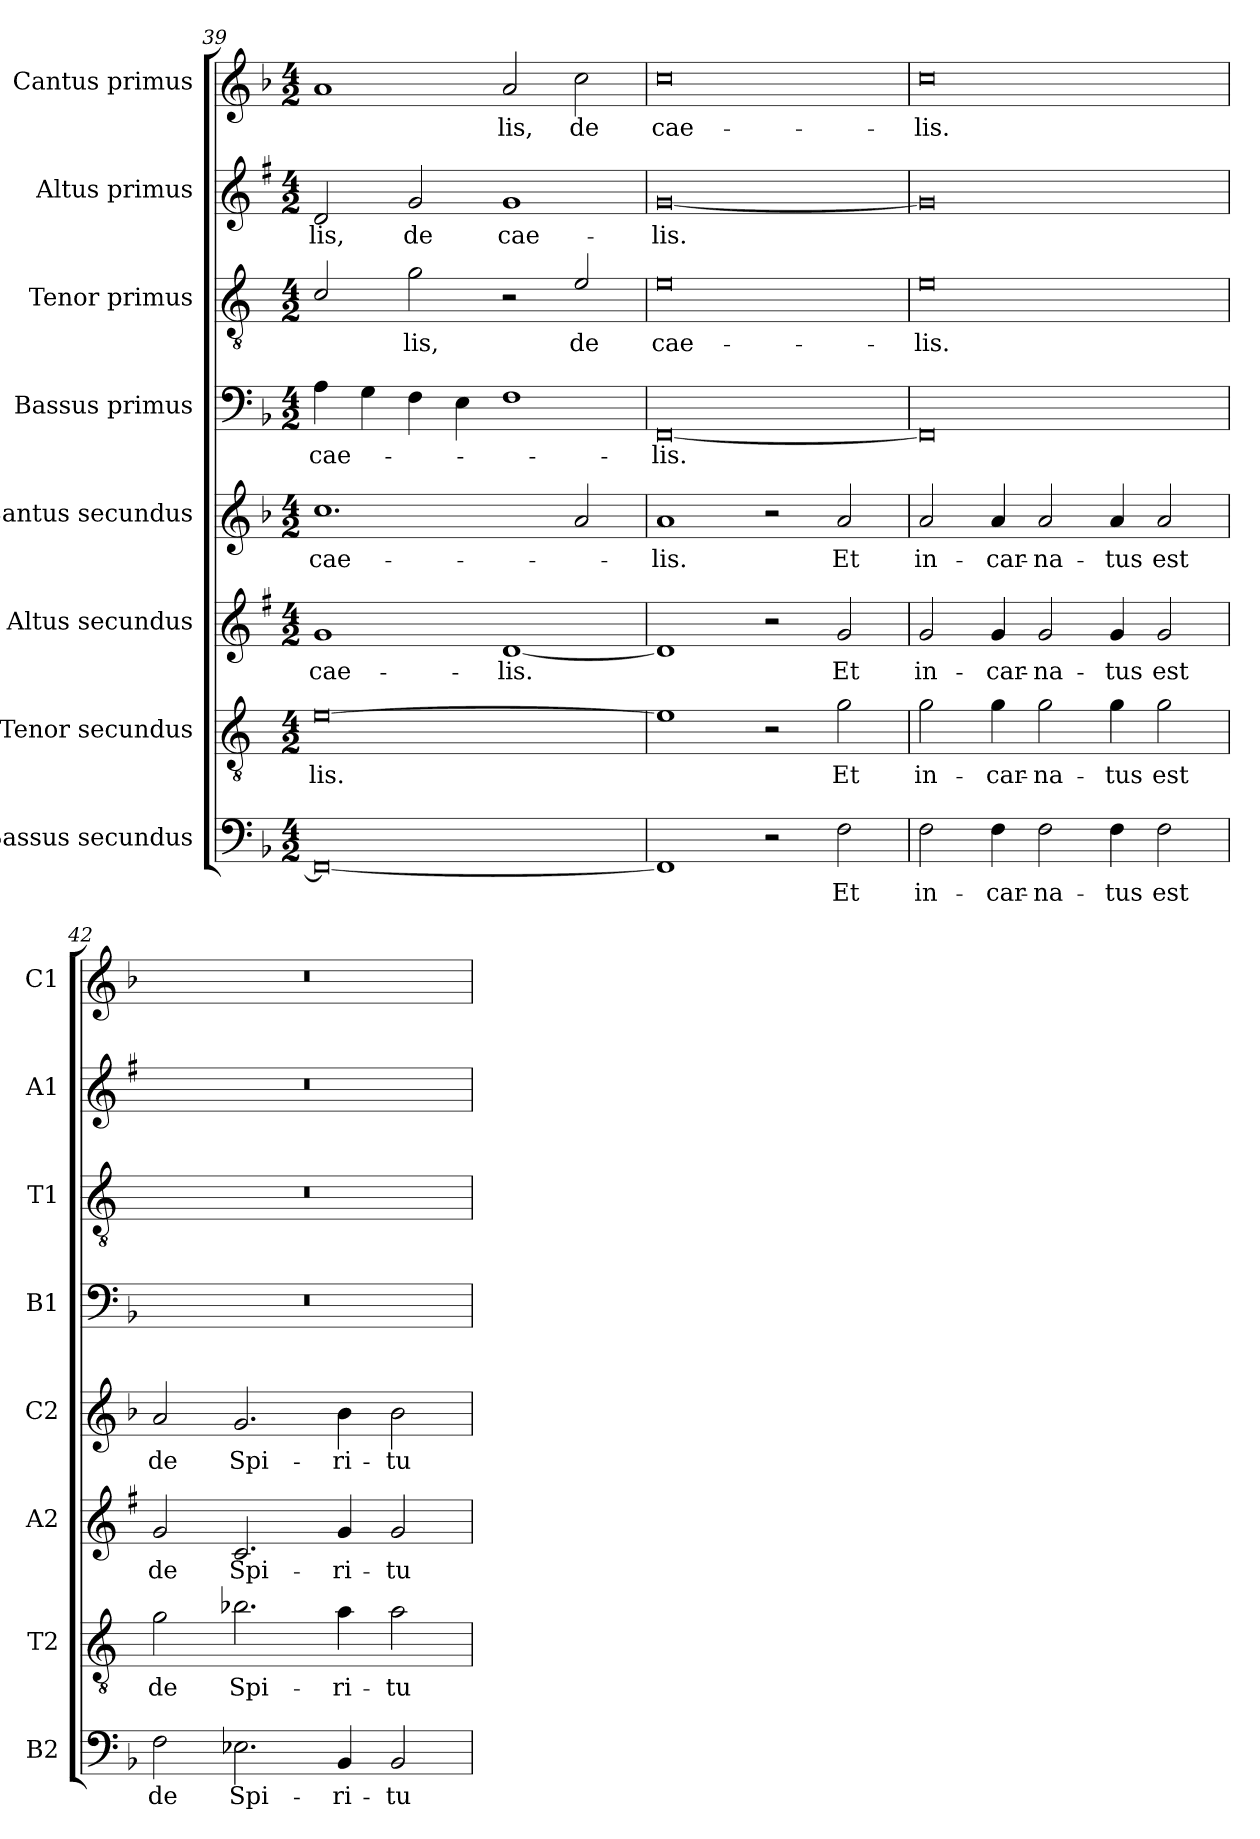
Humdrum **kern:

**kern	**text	**kern	**text	**kern	**text	**kern	**text	**kern	**text	**kern	**text	**kern	**text	**kern	**text
*part8	*part8	*part7	*part7	*part6	*part6	*part5	*part5	*part4	*part4	*part3	*part3	*part2	*part2	*part1	*part1
*staff8	*staff8	*staff7	*staff7	*staff6	*staff6	*staff5	*staff5	*staff4	*staff4	*staff3	*staff3	*staff2	*staff2	*staff1	*staff1
*I"Bassus secundus	*	*I"Tenor secundus	*	*I"Altus secundus	*	*I"Cantus secundus	*	*I"Bassus primus	*	*I"Tenor primus	*	*I"Altus primus	*	*I"Cantus primus	*
*I'B2	*	*I'T2	*	*I'A2	*	*I'C2	*	*I'B1	*	*I'T1	*	*I'A1	*	*I'C1	*
*clefF4	*	*clefGv2	*	*clefG2	*	*clefG2	*	*clefF4	*	*clefGv2	*	*clefG2	*	*clefG2	*
*	*	*ITrd4c7	*	*ITrd1c2	*	*	*	*	*	*ITrd4c7	*	*ITrd1c2	*	*	*
*k[b-]	*	*k[b-]	*	*k[b-]	*	*k[b-]	*	*k[b-]	*	*k[b-]	*	*k[b-]	*	*k[b-]	*
*F:	*	*F:	*	*F:	*	*F:	*	*F:	*	*F:	*	*F:	*	*F:	*
*M4/2	*	*M4/2	*	*M4/2	*	*M4/2	*	*M4/2	*	*M4/2	*	*M4/2	*	*M4/2	*
=39	=39	=39	=39	=39	=39	=39	=39	=39	=39	=39	=39	=39	=39	=39	=39
!	!	!	!LO:LY:b	!	!LO:LY:b	!	!LO:LY:b	!	!LO:LY:b	!	!	!	!LO:LY:b	!	!
0FF_	.	[0A	-lis.	1f	cae-	1.cc	cae-	4A\	cae-	2F/	.	2c/	-lis,	1a	.
.	.	.	.	.	.	.	.	4G\	.	.	.	.	.	.	.
!	!	!	!	!	!	!	!	!	!	!	!LO:LY:b	!	!LO:LY:b	!	!
.	.	.	.	.	.	.	.	4F\	.	2c\	-lis,	2f/	de	.	.
.	.	.	.	.	.	.	.	4E\	.	.	.	.	.	.	.
!	!	!	!	!	!LO:LY:b	!	!	!	!	!	!	!	!LO:LY:b	!	!LO:LY:b
.	.	.	.	[1c	-lis.	.	.	1F	.	2r	.	1f	cae-	2a/	-lis,
!	!	!	!	!	!	!	!	!	!	!	!LO:LY:b	!	!	!	!LO:LY:b
.	.	.	.	.	.	2a/	.	.	.	2A/	de	.	.	2cc\	de
=40	=40	=40	=40	=40	=40	=40	=40	=40	=40	=40	=40	=40	=40	=40	=40
!	!	!	!	!	!	!	!LO:LY:b	!	!LO:LY:b	!	!LO:LY:b	!	!LO:LY:b	!	!LO:LY:b
1FF]	.	1A]	.	1c]	.	1a	-lis.	[0FF	-lis.	0A	cae-	[0f	-lis.	0cc	cae-
2r	.	2r	.	2r	.	2r	.	.	.	.	.	.	.	.	.
!	!LO:LY:b	!	!LO:LY:b	!	!LO:LY:b	!	!LO:LY:b	!	!	!	!	!	!	!	!
2F\	Et	2c\	Et	2f/	Et	2a/	Et	.	.	.	.	.	.	.	.
!!LO:PB:g=z
=41	=41	=41	=41	=41	=41	=41	=41	=41	=41	=41	=41	=41	=41	=41	=41
!	!LO:LY:b	!	!LO:LY:b	!	!LO:LY:b	!	!LO:LY:b	!	!	!	!LO:LY:b	!	!	!	!LO:LY:b
2F\	in-	2c\	in-	2f/	in-	2a/	in-	0FF]	.	0A	-lis.	0f]	.	0cc	-lis.
!	!LO:LY:b	!	!LO:LY:b	!	!LO:LY:b	!	!LO:LY:b	!	!	!	!	!	!	!	!
4F\	-car-	4c\	-car-	4f/	-car-	4a/	-car-	.	.	.	.	.	.	.	.
!	!LO:LY:b	!	!LO:LY:b	!	!LO:LY:b	!	!LO:LY:b	!	!	!	!	!	!	!	!
2F\	-na-	2c\	-na-	2f/	-na-	2a/	-na-	.	.	.	.	.	.	.	.
!	!LO:LY:b	!	!LO:LY:b	!	!LO:LY:b	!	!LO:LY:b	!	!	!	!	!	!	!	!
4F\	-tus	4c\	-tus	4f/	-tus	4a/	-tus	.	.	.	.	.	.	.	.
!	!LO:LY:b	!	!LO:LY:b	!	!LO:LY:b	!	!LO:LY:b	!	!	!	!	!	!	!	!
2F\	est	2c\	est	2f/	est	2a/	est	.	.	.	.	.	.	.	.
=42	=42	=42	=42	=42	=42	=42	=42	=42	=42	=42	=42	=42	=42	=42	=42
!	!LO:LY:b	!	!LO:LY:b	!	!LO:LY:b	!	!LO:LY:b	!	!	!	!	!	!	!	!
2F\	de	2c\	de	2f/	de	2a/	de	0r	.	0r	.	0r	.	0r	.
!	!LO:LY:b	!	!LO:LY:b	!	!LO:LY:b	!	!LO:LY:b	!	!	!	!	!	!	!	!
2.E-X\	Spi-	2.e-X\	Spi-	2.B-/	Spi-	2.g/	Spi-	.	.	.	.	.	.	.	.
!	!LO:LY:b	!	!LO:LY:b	!	!LO:LY:b	!	!LO:LY:b	!	!	!	!	!	!	!	!
4BB-/	-ri-	4d\	-ri-	4f/	-ri-	4b-\	-ri-	.	.	.	.	.	.	.	.
!	!LO:LY:b	!	!LO:LY:b	!	!LO:LY:b	!	!LO:LY:b	!	!	!	!	!	!	!	!
2BB-/	-tu	2d\	-tu	2f/	-tu	2b-\	-tu	.	.	.	.	.	.	.	.
=	=	=	=	=	=	=	=	=	=	=	=	=	=	=	=
*-	*-	*-	*-	*-	*-	*-	*-	*-	*-	*-	*-	*-	*-	*-	*-
